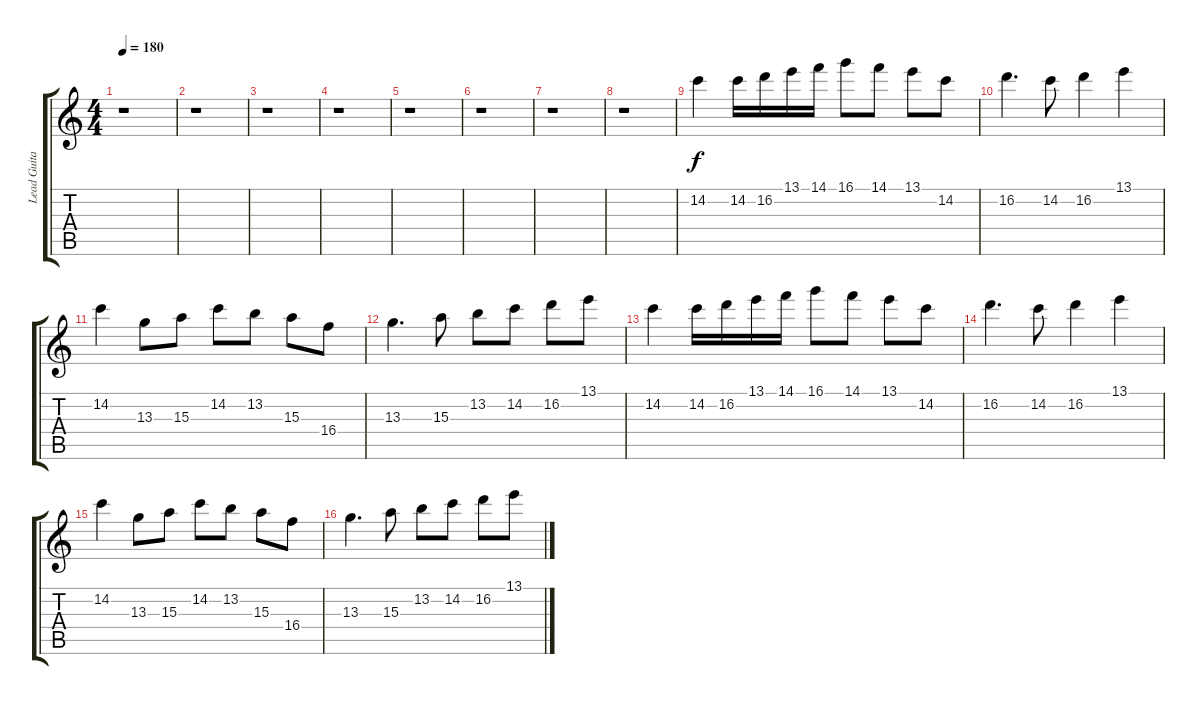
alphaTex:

\track ("Lead Guitar" "Lead Guita") {instrument distortionguitar}
\staff {score tabs}
\tuning (Eb4 Bb3 Gb3 Db3 Ab2 Eb2) {hide}
\ts (4 4)
\tempo 180
\clef g2
\ks c
r.1{dy f} |
r.1 |
r.1 |
r.1 |
r.1 |
r.1 |
r.1 |
r.1 |
14.2.4 14.2.16 16.2.16 13.1.16 14.1.16 16.1.8 14.1.8 13.1.8 14.2.8 |
16.2.4{d} 14.2.8 16.2.4 13.1.4 |
14.2.4 13.3.8 15.3.8 14.2.8 13.2.8 15.3.8 16.4.8 |
13.3.4{d} 15.3.8 13.2.8 14.2.8 16.2.8 13.1.8 |
14.2.4 14.2.16 16.2.16 13.1.16 14.1.16 16.1.8 14.1.8 13.1.8 14.2.8 |
16.2.4{d} 14.2.8 16.2.4 13.1.4 |
14.2.4 13.3.8 15.3.8 14.2.8 13.2.8 15.3.8 16.4.8 |
13.3.4{d} 15.3.8 13.2.8 14.2.8 16.2.8 13.1.8
